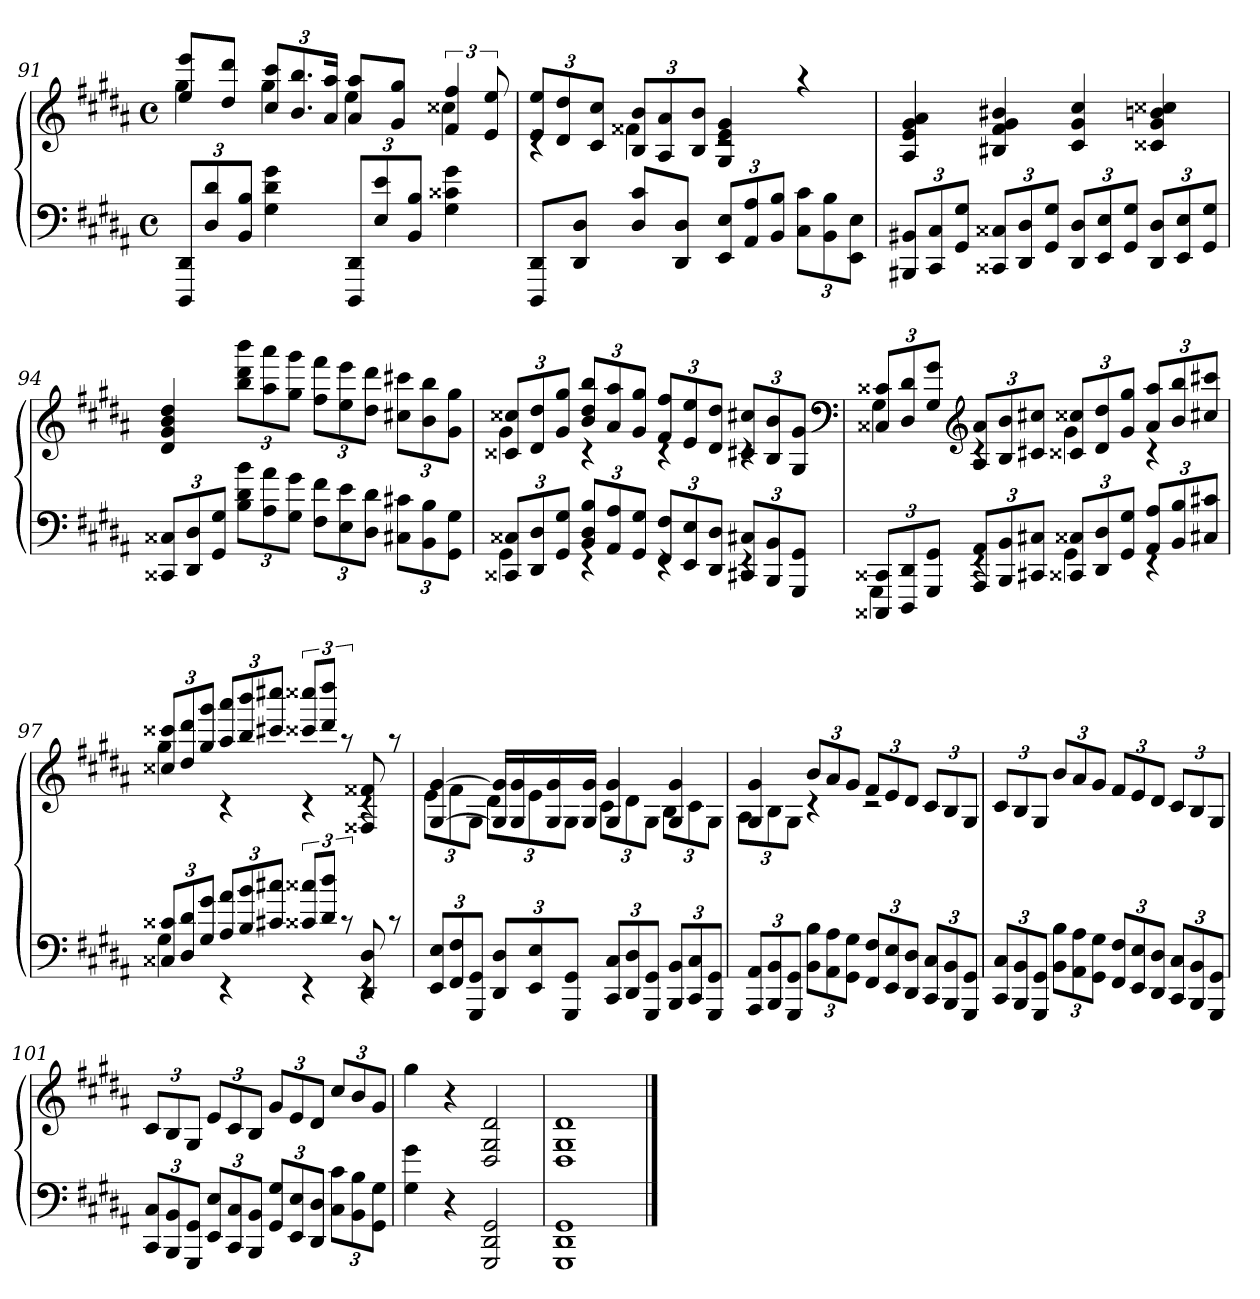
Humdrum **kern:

**kern	**kern
*part1	*part1
*staff2	*staff1
*clefF4	*clefG2
*k[f#c#g#d#a#]	*k[f#c#g#d#a#]
*M4/4	*M4/4
*met(c)	*met(c)
=91	=91
*	*^
12DDD# 12DD#L	8ee 8eeeL	4gg#
12D# 12d#	.	.
.	8dd# 8ddd#J	.
12BB 12BJ	.	.
4G# 4d# 4g#	12cc# 12ccc#L	4gg#
.	12.b 12.bb	.
.	24a# 24aa#Jk	.
12DDD# 12DD#L	8a# 8aa#L	4ee
12E 12e	.	.
.	8g# 8gg#J	.
12BB 12BJ	.	.
4G# 4c##X 4g#	6f# 6ff#	4cc##X
.	12e 12ee	.
=92	=92	=92
8DDD# 8DD#L	12e 12eeL	4rc
.	12d# 12dd#	.
8DD# 8D#J	.	.
.	12c# 12cc#J	.
8D# 8c#L	12B 12bL	4f##X
.	12A# 12a#	.
8DD# 8D#J	.	.
.	12B 12bJ	.
12EE 12EL	4G# 4e 4g#	2rc
12AA# 12A#	.	.
12BB 12BJ	.	.
12C# 12c#L	4raa	.
12BB 12B	.	.
12EE 12EJ	.	.
*	*v	*v
=93	=93
12BBB#X 12BB#XL	4A# 4e 4g# 4a#
12CC# 12C#	.
12GG# 12G#J	.
12CC##X 12C##XL	4B#X 4f# 4g# 4b#X
12DD# 12D#	.
12GG# 12G#J	.
12DD# 12D#L	4c# 4g# 4cc#
12EE 12E	.
12GG# 12G#J	.
12DD# 12D#L	4c##X 4g# 4bn 4cc##X
12EE 12E	.
12GG# 12G#J	.
=94	=94
12CC##X 12C##XL	4d# 4g# 4b 4dd#
12DD# 12D#	.
12GG# 12G#J	.
12B 12d# 12bL	12bb 12ddd# 12bbbL
12A# 12a#	12aa# 12aaa#
12G# 12g#J	12gg# 12ggg#J
12F# 12f#L	12ff# 12fff#L
12E 12e	12ee 12eee
12D# 12d#J	12dd# 12ddd#J
12C#X 12c#XL	12cc#X 12ccc#XL
12BB 12B	12b 12bb
12GG# 12G#J	12g# 12gg#J
=95	=95
*^	*^
12CC##X 12C##XL	4GG#	12c##X 12cc##XL	4g#
12DD# 12D#	.	12d# 12dd#	.
12GG# 12G#J	.	12g# 12gg#J	.
12BB 12D# 12BL	4rEE	12b 12dd# 12bbL	4rc
12AA# 12A#	.	12a# 12aa#	.
12GG# 12G#J	.	12g# 12gg#J	.
12FF# 12F#L	4rEE	12f# 12ff#L	4rc
12EE 12E	.	12e 12ee	.
12DD# 12D#J	.	12d# 12dd#J	.
12CC#X 12C#XL	4rEE	12c#X 12cc#XL	4rc
12BBB 12BB	.	12B 12b	.
12GGG# 12GG#J	.	12G# 12g#J	.
*	*	*clefF4	*
=96	=96	=96	=96
12CCC##X 12CC##XL	4GGG#	12C##X 12c##XL	4G#
12DDD# 12DD#	.	12D# 12d#	.
12GGG# 12GG#J	.	12G# 12g#J	.
*	*	*clefG2	*
12AAA# 12AA#L	4rEE	12A# 12a#L	4rc
12BBB 12BB	.	12B 12b	.
12CC#X 12C#XJ	.	12c#X 12cc#XJ	.
12CC##X 12C##XL	4GG#	12c##X 12cc##XL	4g#
12DD# 12D#	.	12d# 12dd#	.
12GG# 12G#J	.	12g# 12gg#J	.
12AA# 12A#L	4rEE	12a# 12aa#L	4rc
12BB 12B	.	12b 12bb	.
12C#X 12c#XJ	.	12cc#X 12ccc#XJ	.
=97	=97	=97	=97
12C##X 12c##XL	4G#	12cc##X 12ccc##XL	4gg#
12D# 12d#	.	12dd# 12ddd#	.
12G# 12g#J	.	12gg# 12ggg#J	.
12A# 12a#L	4rEE	12aa# 12aaa#L	4rc
12B 12b	.	12bb 12bbb	.
12c#X 12cc#XJ	.	12ccc#X 12cccc#XJ	.
12c##X 12cc##XL	4rEE	12ccc##X 12cccc##XL	4rc
12d# 12dd#J	.	12ddd# 12dddd#J	.
12rc	.	12raa	.
8DD# 8D#	4rEE	8F##X 8f##X	4rc
8rc	.	8raa	.
*v	*v	*	*
=98	=98	=98
12EE 12EL	[4G# [4g#	12eL
12FF# 12F#	.	12f#
12GGG# 12GG#J	.	12G#J
12DD# 12D#L	16G#] 16g#]LL	12d#L
.	16G# 16g#	.
12EE 12E	.	12e
.	16G# 16g#	.
12GGG# 12GG#J	.	12G#J
.	16G# 16g#JJ	.
12CC# 12C#L	4G# 4g#	12c#L
12DD# 12D#	.	12d#
12GGG# 12GG#J	.	12G#J
12BBB 12BBL	4G# 4g#	12BL
12CC# 12C#	.	12c#
12GGG# 12GG#J	.	12G#J
=99	=99	=99
12AAA# 12AA#L	4G# 4g#	12A#L
12BBB 12BB	.	12B
12GGG# 12GG#J	.	12G#J
12BB 12BL	12bL	4rc
12AA# 12A#	12a#	.
12GG# 12G#J	12g#J	.
12FF# 12F#L	12f#L	2rc
12EE 12E	12e	.
12DD# 12D#J	12d#J	.
12CC# 12C#L	12c#L	.
12BBB 12BB	12B	.
12GGG# 12GG#J	12G#J	.
*	*v	*v
=100	=100
12CC# 12C#L	12c#L
12BBB 12BB	12B
12GGG# 12GG#J	12G#J
12BB 12BL	12bL
12AA# 12A#	12a#
12GG# 12G#J	12g#J
12FF# 12F#L	12f#L
12EE 12E	12e
12DD# 12D#J	12d#J
12CC# 12C#L	12c#L
12BBB 12BB	12B
12GGG# 12GG#J	12G#J
=101	=101
12CC# 12C#L	12c#L
12BBB 12BB	12B
12GGG# 12GG#J	12G#J
12EE 12EL	12eL
12CC# 12C#	12c#
12BBB 12BBJ	12BJ
12GG# 12G#L	12g#L
12EE 12E	12e
12DD# 12D#J	12d#J
12C# 12c#L	12cc#L
12BB 12B	12b
12GG# 12G#J	12g#J
=102	=102
4G# 4g#	4gg#
4r	4r
2GGG# 2DD# 2GG#	2D# 2G# 2d#
=103	=103
1GGG# 1DD# 1GG#	1D# 1G# 1d#
==	==
*-	*-
